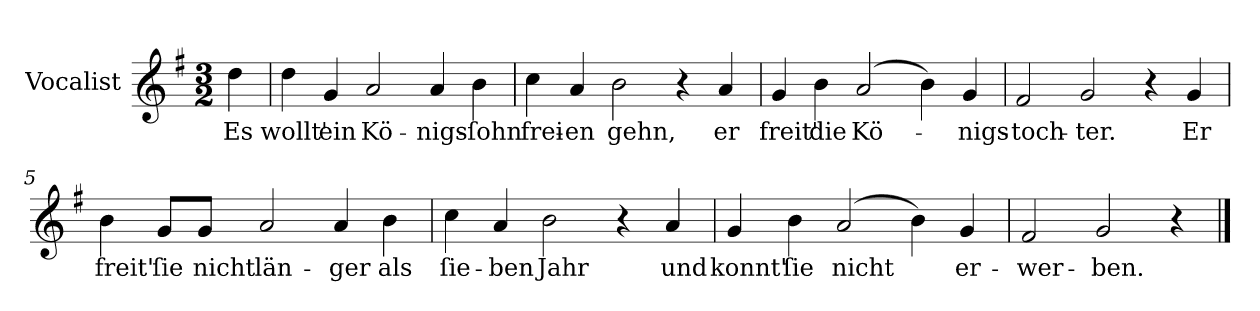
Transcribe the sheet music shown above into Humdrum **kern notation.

**kern	**text
*part1	*part1
*staff1	*staff1
*I"Vocalist	*
*k[f#]	*
*G:	*
*M3/2	*
=	=
4dd	Es
=1	=1
4dd	wollt'
4g	ein
2a	Kö-
4a	-nigs-
4b	-ſohn
=2	=2
4cc	frei-
4a	-en
2b	gehn,
4r	.
4a	er
=3	=3
4g	freit'
4b	die
(<2a	Kö-
4b)	.
4g	-nigs-
=4	=4
2f#	-toch-
2g	-ter.
4r	.
4g	Er
=5	=5
4b	freit'
8gL	ſie
8gJ	nicht
2a	län-
4a	-ger
4b	als
=6	=6
4cc	ſie-
4a	-ben
2b	Jahr
4r	.
4a	und
=7	=7
4g	konnt'
4b	ſie
(<2a	nicht
4b)	.
4g	er-
=8	=8
2f#	-wer-
2g	-ben.
4r	.
==	==
*-	*-
